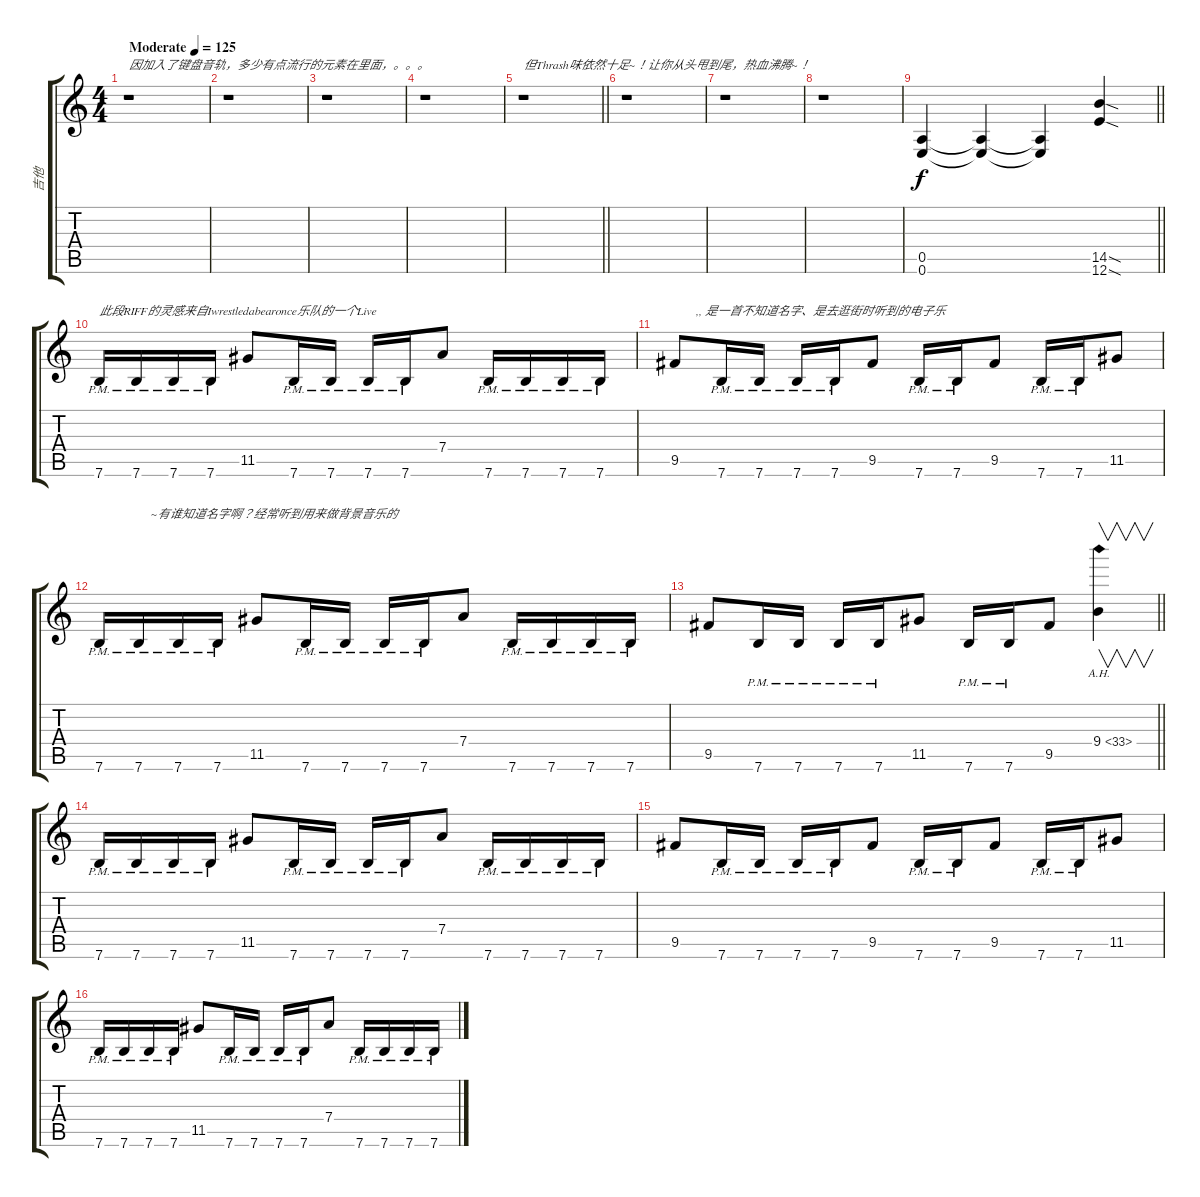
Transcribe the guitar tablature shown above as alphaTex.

\track ("吉他" "吉他") {instrument overdrivenguitar}
\staff {score tabs}
\tuning (E4 B3 G3 D3 A2 E2) {hide}
\ts (4 4)
\tempo (125 "Moderate")
\clef g2
\ks c
r.1{txt "因加入了键盘音轨，多少有点流行的元素在里面，。。。" dy f instrument overdrivenguitar} |
r.1 |
r.1 |
r.1 |
\barLineRight lightlight
r.1{txt "但Thrash味依然十足~！让你从头甩到尾，热血沸腾~！"} |
r.1 |
r.1 |
r.1 |
\barLineRight lightlight
(0.5 0.6).4 (0.5{t} 0.6{t}).4 (0.5{t} 0.6{t}).4 (14.5{sod} 12.6{sod}).4 |
7.6{pm}.16{txt "此段RIFF的灵感来自Iwrestledabearonce乐队的一个Live"} 7.6{pm}.16 7.6{pm}.16 7.6{pm}.16 11.5.8 7.6{pm}.16 7.6{pm}.16 7.6{pm}.16 7.6{pm}.16 7.4.8 7.6{pm}.16 7.6{pm}.16 7.6{pm}.16 7.6{pm}.16 |
9.5.8{txt "       ,, 是一首不知道名字、是去逛街时听到的电子乐"} 7.6{pm}.16 7.6{pm}.16 7.6{pm}.16 7.6{pm}.16 9.5.8 7.6{pm}.16 7.6{pm}.16 9.5.8 7.6{pm}.16 7.6{pm}.16 11.5.8 |
7.6{pm}.16 7.6{pm}.16{txt "    ~有谁知道名字啊？经常听到用来做背景音乐的"} 7.6{pm}.16 7.6{pm}.16 11.5.8 7.6{pm}.16 7.6{pm}.16 7.6{pm}.16 7.6{pm}.16 7.4.8 7.6{pm}.16 7.6{pm}.16 7.6{pm}.16 7.6{pm}.16 |
\barLineRight lightlight
9.5.8 7.6{pm}.16 7.6{pm}.16 7.6{pm}.16 7.6{pm}.16 11.5.8 7.6{pm}.16 7.6{pm}.16 9.5.8 9.4{ah 24}.4{v} |
7.6{pm}.16 7.6{pm}.16 7.6{pm}.16 7.6{pm}.16 11.5.8 7.6{pm}.16 7.6{pm}.16 7.6{pm}.16 7.6{pm}.16 7.4.8 7.6{pm}.16 7.6{pm}.16 7.6{pm}.16 7.6{pm}.16 |
9.5.8 7.6{pm}.16 7.6{pm}.16 7.6{pm}.16 7.6{pm}.16 9.5.8 7.6{pm}.16 7.6{pm}.16 9.5.8 7.6{pm}.16 7.6{pm}.16 11.5.8 |
7.6{pm}.16 7.6{pm}.16 7.6{pm}.16 7.6{pm}.16 11.5.8 7.6{pm}.16 7.6{pm}.16 7.6{pm}.16 7.6{pm}.16 7.4.8 7.6{pm}.16 7.6{pm}.16 7.6{pm}.16 7.6{pm}.16
